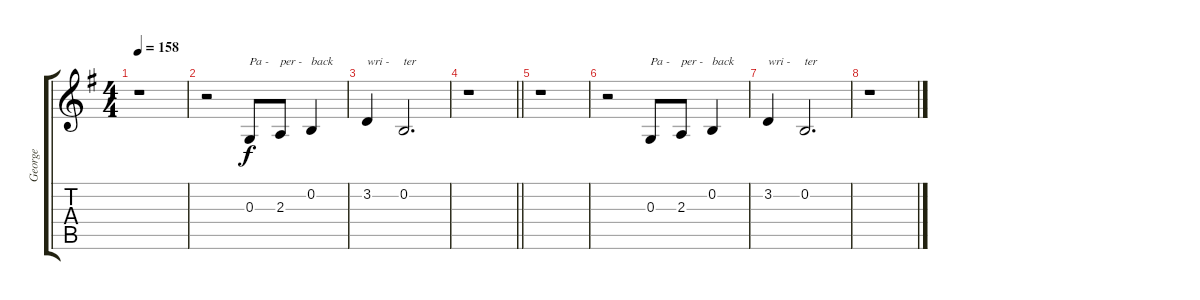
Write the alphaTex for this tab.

\track ("George" "George") {instrument tenorsax}
\staff {score tabs}
\tuning (E4 B3 G3 D3 A2 E2) {hide}
\ts (4 4)
\tempo 158
\clef g2
\ks g
r.1{dy f} |
r.2 0.3.8{txt "Pa -"} 2.3.8{txt "per -"} 0.2.4{txt "back"} |
3.2.4{txt "wri -"} 0.2.2{d txt "ter"} |
\barLineRight lightlight
r.1 |
r.1 |
r.2 0.3.8{txt "Pa -"} 2.3.8{txt "per -"} 0.2.4{txt "back"} |
3.2.4{txt "wri -"} 0.2.2{d txt "ter"} |
r.1
